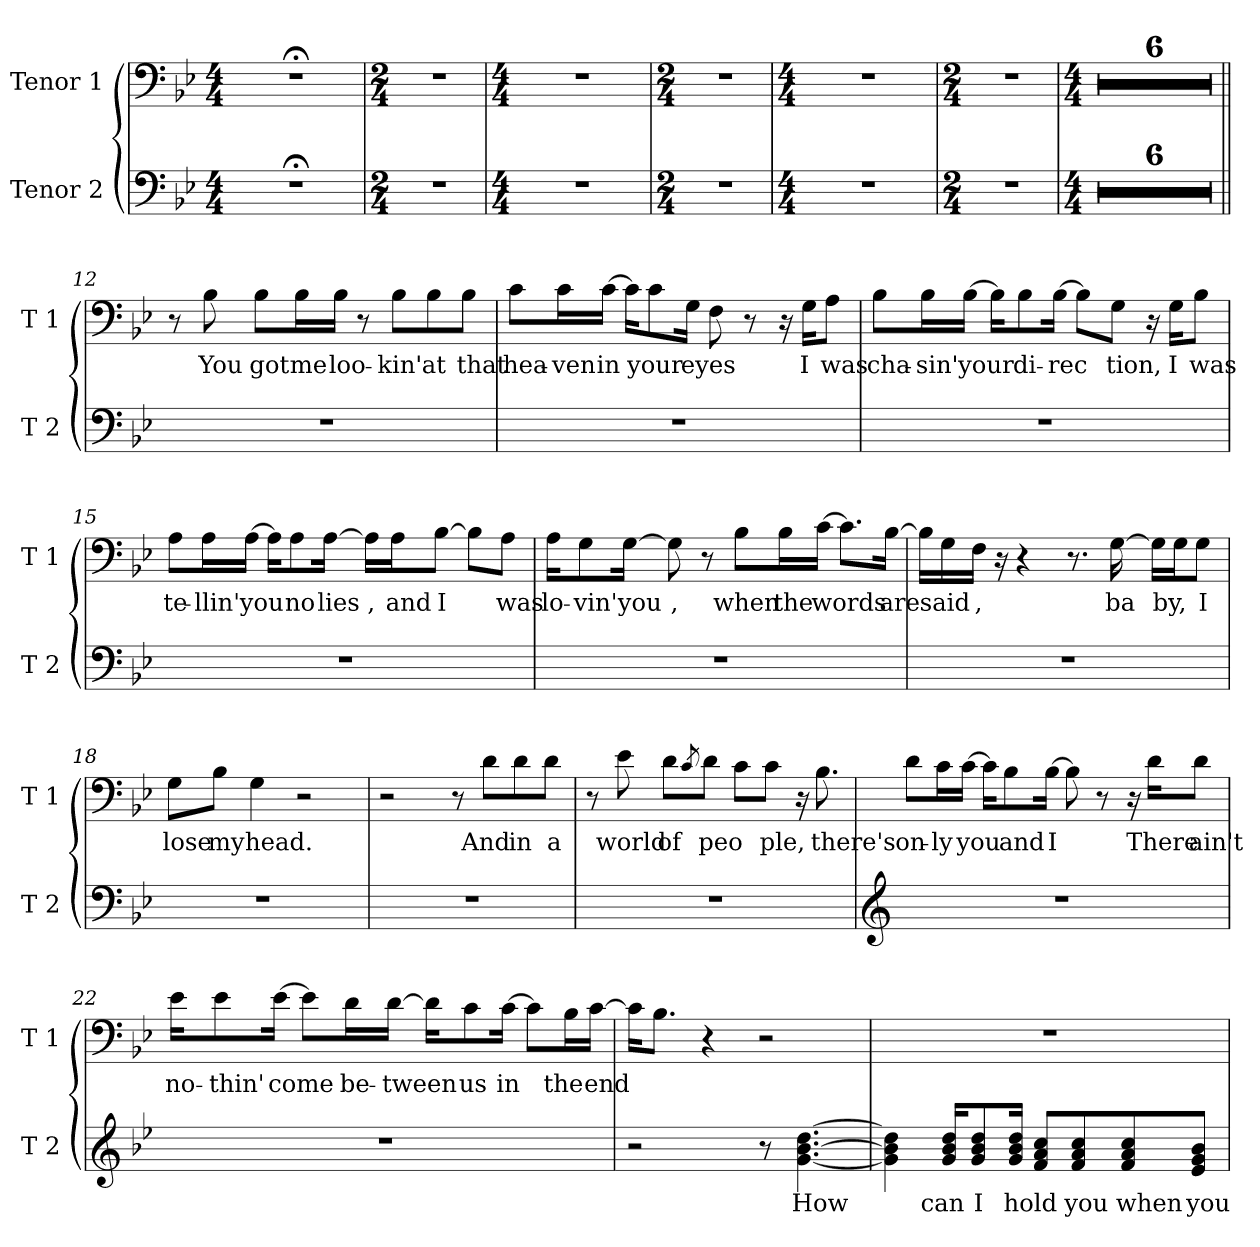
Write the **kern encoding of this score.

**kern	**text	**kern	**text
*part2	*part2	*part1	*part1
*staff2	*staff2	*staff1	*staff1
*I"Tenor 2	*	*I"Tenor 1	*
*I'T 2	*	*I'T 1	*
*clefF4	*	*clefF4	*
*k[b-e-]	*	*k[b-e-]	*
*g:	*	*g:	*
*M4/4	*	*M4/4	*
=	=	=	=
1r;<	.	1r;<	.
=1	=1	=1	=1
*M2/4	*	*M2/4	*
2r	.	2r	.
=2	=2	=2	=2
*M4/4	*	*M4/4	*
1r	.	1r	.
=3	=3	=3	=3
*M2/4	*	*M2/4	*
2r	.	2r	.
=4	=4	=4	=4
*M4/4	*	*M4/4	*
1r	.	1r	.
=5	=5	=5	=5
*M2/4	*	*M2/4	*
2r	.	2r	.
=6	=6	=6	=6
*M4/4	*	*M4/4	*
1r	.	1r	.
=7	=7	=7	=7
1r	.	1r	.
=8	=8	=8	=8
1r	.	1r	.
=9	=9	=9	=9
1r	.	1r	.
=10	=10	=10	=10
1r	.	1r	.
=11	=11	=11	=11
1r	.	1r	.
=12||	=12||	=12||	=12||
1r	.	8r	.
!	!	!	!LO:LY:b
.	.	8B-\	You
!	!	!	!LO:LY:b
.	.	8B-\L	got
!	!	!	!LO:LY:b
.	.	16B-\L	me
!	!	!	!LO:LY:b
.	.	16B-\JJ	loo-
.	.	8r	.
!	!	!	!LO:LY:b
.	.	8B-\L	-kin'
!	!	!	!LO:LY:b
.	.	8B-\	at
!	!	!	!LO:LY:b
.	.	8B-\J	that
=13	=13	=13	=13
!	!	!	!LO:LY:b
1r	.	8c\L	hea-
!	!	!	!LO:LY:b
.	.	16c\L	-ven
!	!	!	!LO:LY:b
.	.	[16c\JJ	in
.	.	16c\KL]	.
!	!	!	!LO:LY:b
.	.	8c\	your
!	!	!	!LO:LY:b
.	.	16G\Jk	eyes
!	!	!	!LO:LY:b
.	.	8F\	.
.	.	8r	.
.	.	16r	.
!	!	!	!LO:LY:b
.	.	16G\KL	I
!	!	!	!LO:LY:b
.	.	8A\J	was
=14	=14	=14	=14
!	!	!	!LO:LY:b
1r	.	8B-\L	cha-
!	!	!	!LO:LY:b
.	.	16B-\L	-sin'
!	!	!	!LO:LY:b
.	.	[16B-\JJ	your
.	.	16B-\KL]	.
!	!	!	!LO:LY:b
.	.	8B-\	di-
!	!	!	!LO:LY:b
.	.	[16B-\Jk	-rec
.	.	8B-\L]	.
!	!	!	!LO:LY:b
.	.	8G\J	tion,
.	.	16r	.
!	!	!	!LO:LY:b
.	.	16G\KL	I
!	!	!	!LO:LY:b
.	.	8B-\J	was
=15	=15	=15	=15
!	!	!	!LO:LY:b
1r	.	8A\L	te-
!	!	!	!LO:LY:b
.	.	16A\L	-llin'
!	!	!	!LO:LY:b
.	.	[16A\JJ	you
.	.	16A\KL]	.
!	!	!	!LO:LY:b
.	.	8A\	no
!	!	!	!LO:LY:b
.	.	[16A\Jk	lies
!	!	!	!LO:LY:b
.	.	16A\LL]	,
!	!	!	!LO:LY:b
.	.	16A\J	and
!	!	!	!LO:LY:b
.	.	[8B-\J	I
.	.	8B-\L]	.
!	!	!	!LO:LY:b
.	.	8A\J	was
=16	=16	=16	=16
!	!	!	!LO:LY:b
1r	.	16A\KL	lo-
!	!	!	!LO:LY:b
.	.	8G\	-vin'
!	!	!	!LO:LY:b
.	.	[16G\Jk	you
!	!	!	!LO:LY:b
.	.	8G\]	,
.	.	8r	.
!	!	!	!LO:LY:b
.	.	8B-\L	when
!	!	!	!LO:LY:b
.	.	16B-\L	the
!	!	!	!LO:LY:b
.	.	[16c\JJ	words
.	.	8.c\L]	.
!	!	!	!LO:LY:b
.	.	[16B-\Jk	are
=17	=17	=17	=17
1r	.	16B-\LL]	.
!	!	!	!LO:LY:b
.	.	16G\	said
!	!	!	!LO:LY:b
.	.	16F\JJ	,
.	.	16r	.
.	.	4r	.
.	.	8.r	.
!	!	!	!LO:LY:b
.	.	[16G\	ba
.	.	16G\LL]	.
!	!	!	!LO:LY:b
.	.	16G\J	by,
!	!	!	!LO:LY:b
.	.	8G\J	I
=18	=18	=18	=18
!	!	!	!LO:LY:b
1r	.	8G\L	lose
!	!	!	!LO:LY:b
.	.	8B-\J	my
!	!	!	!LO:LY:b
.	.	4G\	head.
.	.	2r	.
=19	=19	=19	=19
1r	.	2r	.
.	.	8r	.
!	!	!	!LO:LY:b
.	.	8d\L	And
!	!	!	!LO:LY:b
.	.	8d\	in
!	!	!	!LO:LY:b
.	.	8d\J	a
=20	=20	=20	=20
1r	.	8r	.
!	!	!	!LO:LY:b
.	.	8e-\	world
!	!	!	!LO:LY:b
.	.	8d\L	of
.	.	8qc/	.
!	!	!	!LO:LY:b
.	.	8d\J	peo
.	.	8c\L	.
!	!	!	!LO:LY:b
.	.	8c\J	ple,
.	.	16r	.
!	!	!	!LO:LY:b
.	.	8.B-\	there's
=21	=21	=21	=21
*clefG2	*	*	*
!	!	!	!LO:LY:b
1r	.	8d\L	on-
!	!	!	!LO:LY:b
.	.	16c\L	-ly
!	!	!	!LO:LY:b
.	.	[16c\JJ	you
.	.	16c\KL]	.
!	!	!	!LO:LY:b
.	.	8B-\	and
!	!	!	!LO:LY:b
.	.	[16B-\Jk	I
!	!	!	!LO:LY:b
.	.	8B-\]	.
.	.	8r	.
.	.	16r	.
!	!	!	!LO:LY:b
.	.	16d\KL	There
!	!	!	!LO:LY:b
.	.	8d\J	ain't
=22	=22	=22	=22
!	!	!	!LO:LY:b
1r	.	16e-\KL	no-
!	!	!	!LO:LY:b
.	.	8e-\	-thin'
!	!	!	!LO:LY:b
.	.	[16e-\Jk	come
.	.	8e-\L]	.
!	!	!	!LO:LY:b
.	.	16d\L	be-
!	!	!	!LO:LY:b
.	.	[16d\JJ	-tween
.	.	16d\KL]	.
!	!	!	!LO:LY:b
.	.	8c\	us
!	!	!	!LO:LY:b
.	.	[16c\Jk	in
.	.	8c\L]	.
!	!	!	!LO:LY:b
.	.	16B-\L	the
!	!	!	!LO:LY:b
.	.	[16c\JJ	end
=23	=23	=23	=23
2r	.	16c\KL]	.
!	!	!	!LO:LY:b
.	.	8.B-\J	.
.	.	4r	.
8r	.	2r	.
!	!LO:LY:b	!	!
[4.g\ [4.b-\ [4.dd\	How	.	.
=24	=24	=24	=24
4g\] 4b-\] 4dd\]	.	1r	.
!	!LO:LY:b	!	!
16g/ 16b-/ 16dd/KL	can	.	.
!	!LO:LY:b	!	!
8g/ 8b-/ 8dd/	I	.	.
!	!LO:LY:b	!	!
16g/ 16b-/ 16dd/Jk	hold	.	.
8f/ 8a/ 8cc/L	.	.	.
!	!LO:LY:b	!	!
8f/ 8a/ 8cc/	you	.	.
!	!LO:LY:b	!	!
8f/ 8a/ 8cc/	when	.	.
!	!LO:LY:b	!	!
8e-/ 8g/ 8b-/J	you	.	.
=	=	=	=
*-	*-	*-	*-
